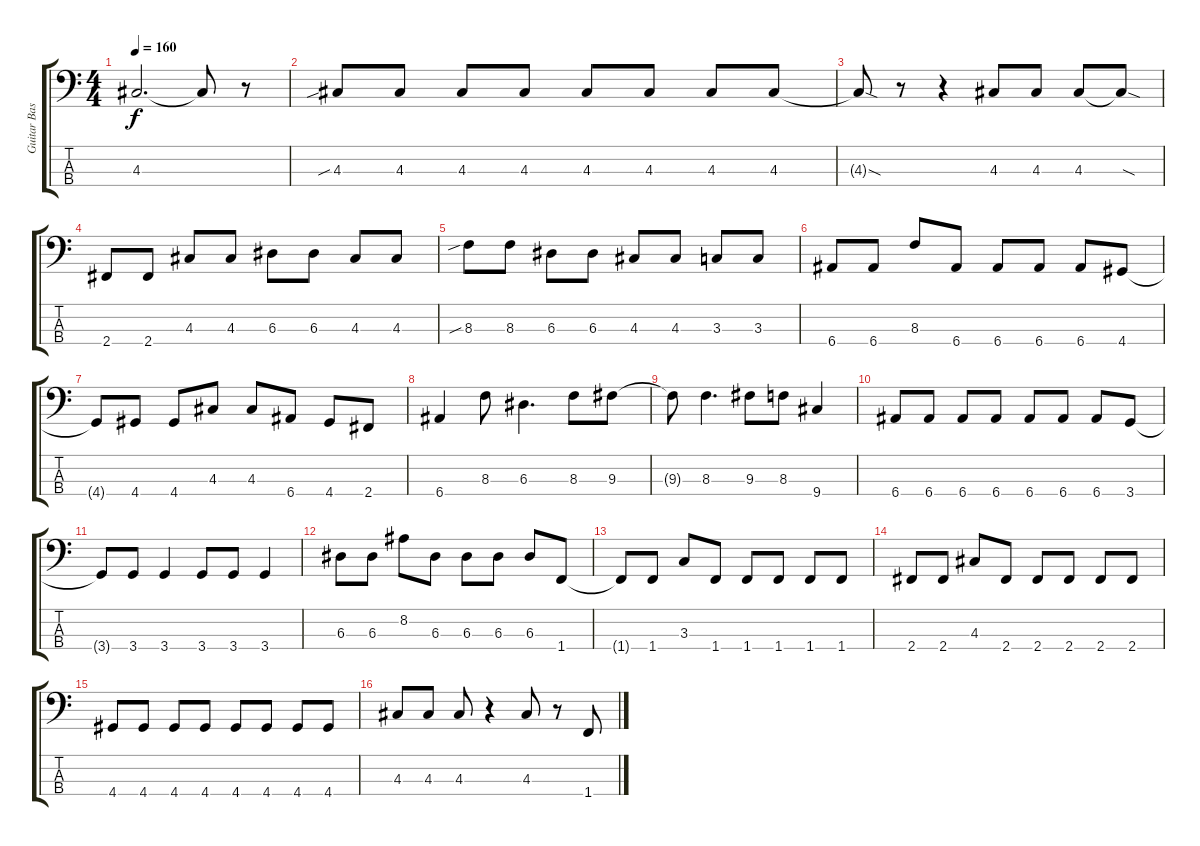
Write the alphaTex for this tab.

\track ("Guitar Bass" "Guitar Bas") {instrument electricbassfinger}
\staff {score tabs}
\tuning (G2 D2 A1 E1) {hide}
\ts (4 4)
\tempo 160
\clef f4
\ks c
4.3{t}.2{d dy f} 4.3{t}.8 r.8 |
4.3{sib}.8 4.3.8 4.3.8 4.3.8 4.3.8 4.3.8 4.3.8 4.3.8 |
4.3{sod t}.8 r.8 r.4 4.3.8 4.3.8 4.3.8 4.3{sod t}.8 |
2.4.8 2.4.8 4.3.8 4.3.8 6.3.8 6.3.8 4.3.8 4.3.8 |
8.3{sib}.8 8.3.8 6.3.8 6.3.8 4.3.8 4.3.8 3.3.8 3.3.8 |
6.4.8 6.4.8 8.3.8 6.4.8 6.4.8 6.4.8 6.4.8 4.4.8 |
4.4{t}.8 4.4.8 4.4.8 4.3.8 4.3.8 6.4.8 4.4.8 2.4.8 |
6.4.4 8.3.8 6.3.4{d} 8.3.8 9.3.8 |
9.3{t}.8 8.3.4{d} 9.3.8 8.3.8 9.4.4 |
6.4.8 6.4.8 6.4.8 6.4.8 6.4.8 6.4.8 6.4.8 3.4.8 |
3.4{t}.8 3.4.8 3.4.4 3.4.8 3.4.8 3.4.4 |
6.3.8 6.3.8 8.2.8 6.3.8 6.3.8 6.3.8 6.3.8 1.4.8 |
1.4{t}.8 1.4.8 3.3.8 1.4.8 1.4.8 1.4.8 1.4.8 1.4.8 |
2.4.8 2.4.8 4.3.8 2.4.8 2.4.8 2.4.8 2.4.8 2.4.8 |
4.4.8 4.4.8 4.4.8 4.4.8 4.4.8 4.4.8 4.4.8 4.4.8 |
4.3.8 4.3.8 4.3.8 r.4 4.3.8 r.8 1.4.8
